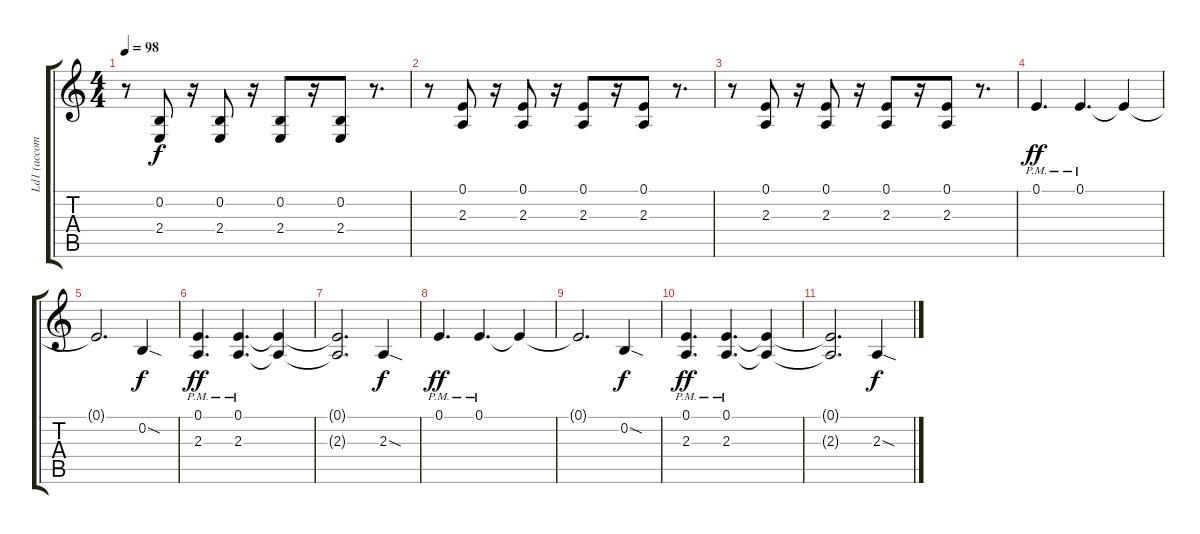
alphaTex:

\track ("Ld1 (accomp 2)" "Ld1 (accom") {instrument lead1square}
\staff {score tabs}
\tuning (E4 B3 G3 D3 A2 E2) {hide}
\ts (4 4)
\tempo 98
\clef g2
\ks c
r.8{dy f} (0.2 2.4).8 r.16 (0.2 2.4).8 r.16 (0.2 2.4).8 r.16 (0.2 2.4).8 r.8{d} |
r.8 (0.1 2.3).8 r.16 (0.1 2.3).8 r.16 (0.1 2.3).8 r.16 (0.1 2.3).8 r.8{d} |
r.8 (0.1 2.3).8 r.16 (0.1 2.3).8 r.16 (0.1 2.3).8 r.16 (0.1 2.3).8 r.8{d} |
0.1{pm}.4{d dy ff} 0.1{pm}.4{d} 0.1{t}.4 |
0.1{t}.2{d} 0.2{sod}.4{dy f} |
(0.1{pm} 2.3{pm}).4{d dy ff} (0.1{pm} 2.3{pm}).4{d} (0.1{t} 2.3{t}).4 |
(0.1{t} 2.3{t}).2{d} 2.3{sod}.4{dy f} |
0.1{pm}.4{d dy ff} 0.1{pm}.4{d} 0.1{t}.4 |
0.1{t}.2{d} 0.2{sod}.4{dy f} |
(0.1{pm} 2.3{pm}).4{d dy ff} (0.1{pm} 2.3{pm}).4{d} (0.1{t} 2.3{t}).4 |
(0.1{t} 2.3{t}).2{d} 2.3{sod}.4{dy f}
